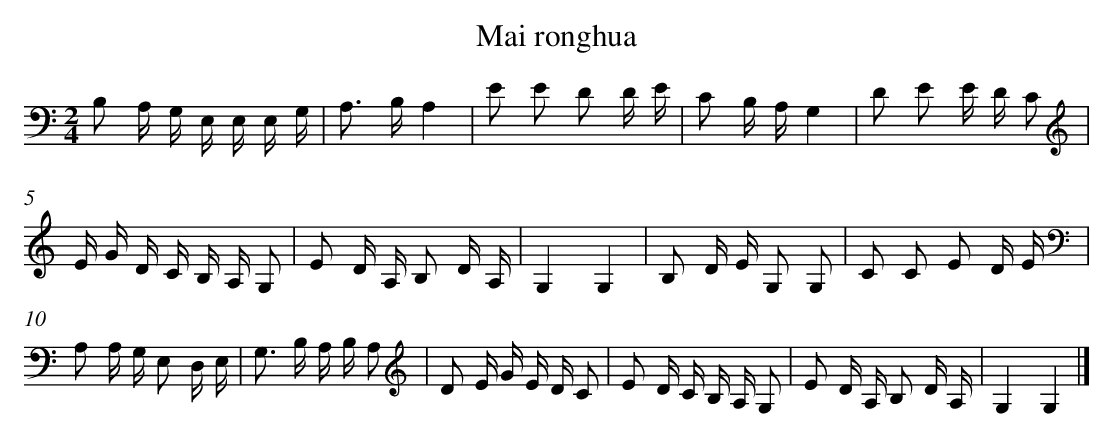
X:1
T: Mai ronghua
L: 1/16
M: 2/4
K: C
B,2 A, G, E, E, E, G, [I:setbarnb 1]|
A,2> B,2A,4 |
E2 E2 D2 D E |
C2 B, A,G,4 |
D2 E2 E D C2 |
E G D C B, A, G,2 |
E2 D A, B,2 D A, |
G,4G,4 |
B,2 D E G,2 G,2 |
C2 C2 E2 D E |
A,2 A, G, E,2 D, E, |
G,2> B,2 A, B, A,2 |
D2 E G E D C2 |
E2 D C B, A, G,2 |
E2 D A, B,2 D A, |
G,4G,4 |]
